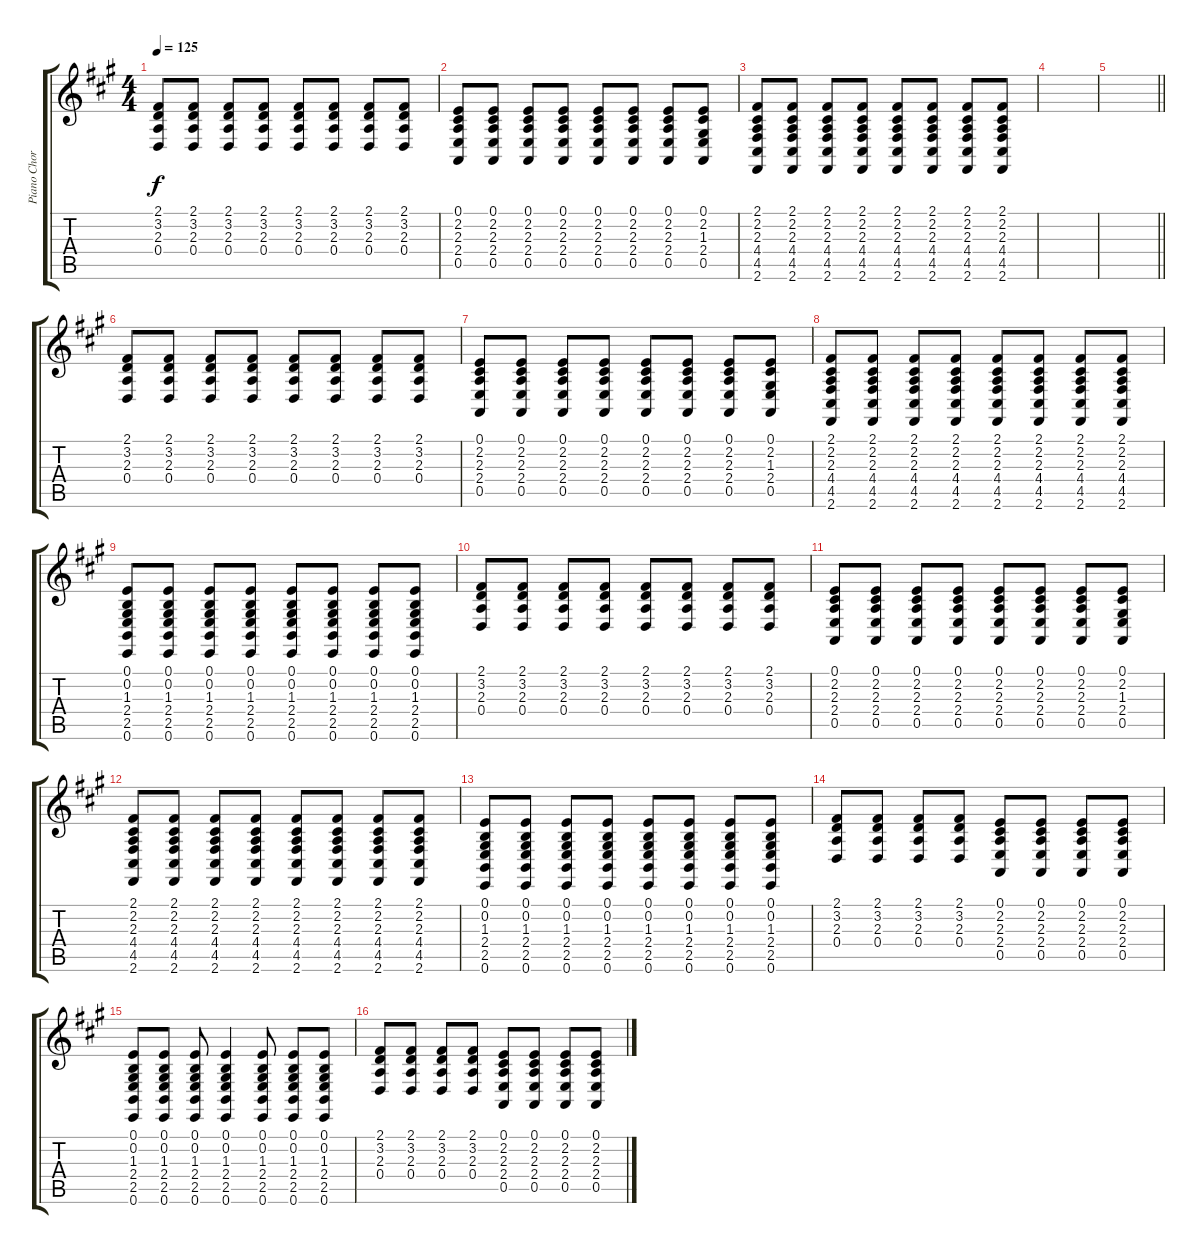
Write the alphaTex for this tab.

\track ("Piano Chords" "Piano Chor") {instrument acousticgrandpiano}
\staff {score tabs}
\tuning (E4 B3 G3 D3 A2 E2) {hide}
\ts (4 4)
\tempo 125
\clef g2
\ks a
(2.1 3.2 2.3 0.4).8{dy f} (2.1 3.2 2.3 0.4).8 (2.1 3.2 2.3 0.4).8 (2.1 3.2 2.3 0.4).8 (2.1 3.2 2.3 0.4).8 (2.1 3.2 2.3 0.4).8 (2.1 3.2 2.3 0.4).8 (2.1 3.2 2.3 0.4).8 |
(0.1 2.2 2.3 2.4 0.5).8 (0.1 2.2 2.3 2.4 0.5).8 (0.1 2.2 2.3 2.4 0.5).8 (0.1 2.2 2.3 2.4 0.5).8 (0.1 2.2 2.3 2.4 0.5).8 (0.1 2.2 2.3 2.4 0.5).8 (0.1 2.2 2.3 2.4 0.5).8 (0.1 2.2 1.3 2.4 0.5).8 |
(2.1 2.2 2.3 4.4 4.5 2.6).8 (2.1 2.2 2.3 4.4 4.5 2.6).8 (2.1 2.2 2.3 4.4 4.5 2.6).8 (2.1 2.2 2.3 4.4 4.5 2.6).8 (2.1 2.2 2.3 4.4 4.5 2.6).8 (2.1 2.2 2.3 4.4 4.5 2.6).8 (2.1 2.2 2.3 4.4 4.5 2.6).8 (2.1 2.2 2.3 4.4 4.5 2.6).8 |
|
\barLineRight lightlight
|
(2.1 3.2 2.3 0.4).8 (2.1 3.2 2.3 0.4).8 (2.1 3.2 2.3 0.4).8 (2.1 3.2 2.3 0.4).8 (2.1 3.2 2.3 0.4).8 (2.1 3.2 2.3 0.4).8 (2.1 3.2 2.3 0.4).8 (2.1 3.2 2.3 0.4).8 |
(0.1 2.2 2.3 2.4 0.5).8 (0.1 2.2 2.3 2.4 0.5).8 (0.1 2.2 2.3 2.4 0.5).8 (0.1 2.2 2.3 2.4 0.5).8 (0.1 2.2 2.3 2.4 0.5).8 (0.1 2.2 2.3 2.4 0.5).8 (0.1 2.2 2.3 2.4 0.5).8 (0.1 2.2 1.3 2.4 0.5).8 |
(2.1 2.2 2.3 4.4 4.5 2.6).8 (2.1 2.2 2.3 4.4 4.5 2.6).8 (2.1 2.2 2.3 4.4 4.5 2.6).8 (2.1 2.2 2.3 4.4 4.5 2.6).8 (2.1 2.2 2.3 4.4 4.5 2.6).8 (2.1 2.2 2.3 4.4 4.5 2.6).8 (2.1 2.2 2.3 4.4 4.5 2.6).8 (2.1 2.2 2.3 4.4 4.5 2.6).8 |
(0.1 0.2 1.3 2.4 2.5 0.6).8 (0.1 0.2 1.3 2.4 2.5 0.6).8 (0.1 0.2 1.3 2.4 2.5 0.6).8 (0.1 0.2 1.3 2.4 2.5 0.6).8 (0.1 0.2 1.3 2.4 2.5 0.6).8 (0.1 0.2 1.3 2.4 2.5 0.6).8 (0.1 0.2 1.3 2.4 2.5 0.6).8 (0.1 0.2 1.3 2.4 2.5 0.6).8 |
(2.1 3.2 2.3 0.4).8 (2.1 3.2 2.3 0.4).8 (2.1 3.2 2.3 0.4).8 (2.1 3.2 2.3 0.4).8 (2.1 3.2 2.3 0.4).8 (2.1 3.2 2.3 0.4).8 (2.1 3.2 2.3 0.4).8 (2.1 3.2 2.3 0.4).8 |
(0.1 2.2 2.3 2.4 0.5).8 (0.1 2.2 2.3 2.4 0.5).8 (0.1 2.2 2.3 2.4 0.5).8 (0.1 2.2 2.3 2.4 0.5).8 (0.1 2.2 2.3 2.4 0.5).8 (0.1 2.2 2.3 2.4 0.5).8 (0.1 2.2 2.3 2.4 0.5).8 (0.1 2.2 1.3 2.4 0.5).8 |
(2.1 2.2 2.3 4.4 4.5 2.6).8 (2.1 2.2 2.3 4.4 4.5 2.6).8 (2.1 2.2 2.3 4.4 4.5 2.6).8 (2.1 2.2 2.3 4.4 4.5 2.6).8 (2.1 2.2 2.3 4.4 4.5 2.6).8 (2.1 2.2 2.3 4.4 4.5 2.6).8 (2.1 2.2 2.3 4.4 4.5 2.6).8 (2.1 2.2 2.3 4.4 4.5 2.6).8 |
(0.1 0.2 1.3 2.4 2.5 0.6).8 (0.1 0.2 1.3 2.4 2.5 0.6).8 (0.1 0.2 1.3 2.4 2.5 0.6).8 (0.1 0.2 1.3 2.4 2.5 0.6).8 (0.1 0.2 1.3 2.4 2.5 0.6).8 (0.1 0.2 1.3 2.4 2.5 0.6).8 (0.1 0.2 1.3 2.4 2.5 0.6).8 (0.1 0.2 1.3 2.4 2.5 0.6).8 |
(2.1 3.2 2.3 0.4).8 (2.1 3.2 2.3 0.4).8 (2.1 3.2 2.3 0.4).8 (2.1 3.2 2.3 0.4).8 (0.1 2.2 2.3 2.4 0.5).8 (0.1 2.2 2.3 2.4 0.5).8 (0.1 2.2 2.3 2.4 0.5).8 (0.1 2.2 2.3 2.4 0.5).8 |
(0.1 0.2 1.3 2.4 2.5 0.6).8 (0.1 0.2 1.3 2.4 2.5 0.6).8 (0.1 0.2 1.3 2.4 2.5 0.6).8 (0.1 0.2 1.3 2.4 2.5 0.6).4 (0.1 0.2 1.3 2.4 2.5 0.6).8 (0.1 0.2 1.3 2.4 2.5 0.6).8 (0.1 0.2 1.3 2.4 2.5 0.6).8 |
(2.1 3.2 2.3 0.4).8 (2.1 3.2 2.3 0.4).8 (2.1 3.2 2.3 0.4).8 (2.1 3.2 2.3 0.4).8 (0.1 2.2 2.3 2.4 0.5).8 (0.1 2.2 2.3 2.4 0.5).8 (0.1 2.2 2.3 2.4 0.5).8 (0.1 2.2 2.3 2.4 0.5).8
